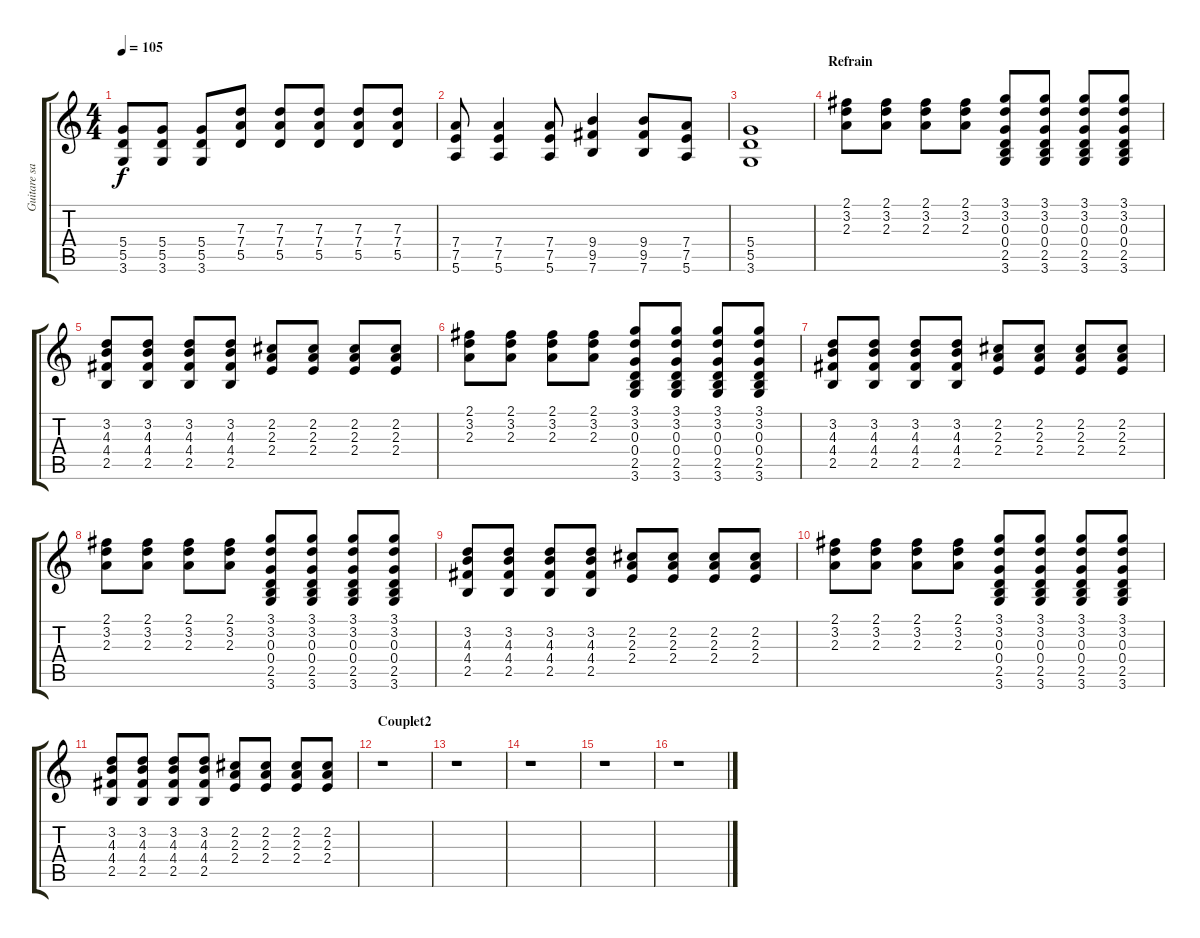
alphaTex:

\track ("Guitare saturée" "Guitare sa") {instrument overdrivenguitar}
\staff {score tabs}
\tuning (E4 B3 G3 D3 A2 E2) {hide}
\ts (4 4)
\tempo 105
\clef g2
\ks c
(5.4 5.5 3.6).8{dy f} (5.4 5.5 3.6).8 (5.4 5.5 3.6).8 (7.3 7.4 5.5).8 (7.3 7.4 5.5).8 (7.3 7.4 5.5).8 (7.3 7.4 5.5).8 (7.3 7.4 5.5).8 |
(7.4 7.5 5.6).8 (7.4 7.5 5.6).4 (7.4 7.5 5.6).8 (9.4 9.5 7.6).4 (9.4 9.5 7.6).8 (7.4 7.5 5.6).8 |
(5.4 5.5 3.6).1 |
\section ("" "Refrain")
(2.1 3.2 2.3).8 (2.1 3.2 2.3).8 (2.1 3.2 2.3).8 (2.1 3.2 2.3).8 (3.1 3.2 0.3 0.4 2.5 3.6).8 (3.1 3.2 0.3 0.4 2.5 3.6).8 (3.1 3.2 0.3 0.4 2.5 3.6).8 (3.1 3.2 0.3 0.4 2.5 3.6).8 |
(3.2 4.3 4.4 2.5).8 (3.2 4.3 4.4 2.5).8 (3.2 4.3 4.4 2.5).8 (3.2 4.3 4.4 2.5).8 (2.2 2.3 2.4).8 (2.2 2.3 2.4).8 (2.2 2.3 2.4).8 (2.2 2.3 2.4).8 |
(2.1 3.2 2.3).8 (2.1 3.2 2.3).8 (2.1 3.2 2.3).8 (2.1 3.2 2.3).8 (3.1 3.2 0.3 0.4 2.5 3.6).8 (3.1 3.2 0.3 0.4 2.5 3.6).8 (3.1 3.2 0.3 0.4 2.5 3.6).8 (3.1 3.2 0.3 0.4 2.5 3.6).8 |
(3.2 4.3 4.4 2.5).8 (3.2 4.3 4.4 2.5).8 (3.2 4.3 4.4 2.5).8 (3.2 4.3 4.4 2.5).8 (2.2 2.3 2.4).8 (2.2 2.3 2.4).8 (2.2 2.3 2.4).8 (2.2 2.3 2.4).8 |
(2.1 3.2 2.3).8 (2.1 3.2 2.3).8 (2.1 3.2 2.3).8 (2.1 3.2 2.3).8 (3.1 3.2 0.3 0.4 2.5 3.6).8 (3.1 3.2 0.3 0.4 2.5 3.6).8 (3.1 3.2 0.3 0.4 2.5 3.6).8 (3.1 3.2 0.3 0.4 2.5 3.6).8 |
(3.2 4.3 4.4 2.5).8 (3.2 4.3 4.4 2.5).8 (3.2 4.3 4.4 2.5).8 (3.2 4.3 4.4 2.5).8 (2.2 2.3 2.4).8 (2.2 2.3 2.4).8 (2.2 2.3 2.4).8 (2.2 2.3 2.4).8 |
(2.1 3.2 2.3).8 (2.1 3.2 2.3).8 (2.1 3.2 2.3).8 (2.1 3.2 2.3).8 (3.1 3.2 0.3 0.4 2.5 3.6).8 (3.1 3.2 0.3 0.4 2.5 3.6).8 (3.1 3.2 0.3 0.4 2.5 3.6).8 (3.1 3.2 0.3 0.4 2.5 3.6).8 |
(3.2 4.3 4.4 2.5).8 (3.2 4.3 4.4 2.5).8 (3.2 4.3 4.4 2.5).8 (3.2 4.3 4.4 2.5).8 (2.2 2.3 2.4).8 (2.2 2.3 2.4).8 (2.2 2.3 2.4).8 (2.2 2.3 2.4).8 |
\section ("" "Couplet2")
r.1 |
r.1 |
r.1 |
r.1 |
r.1
